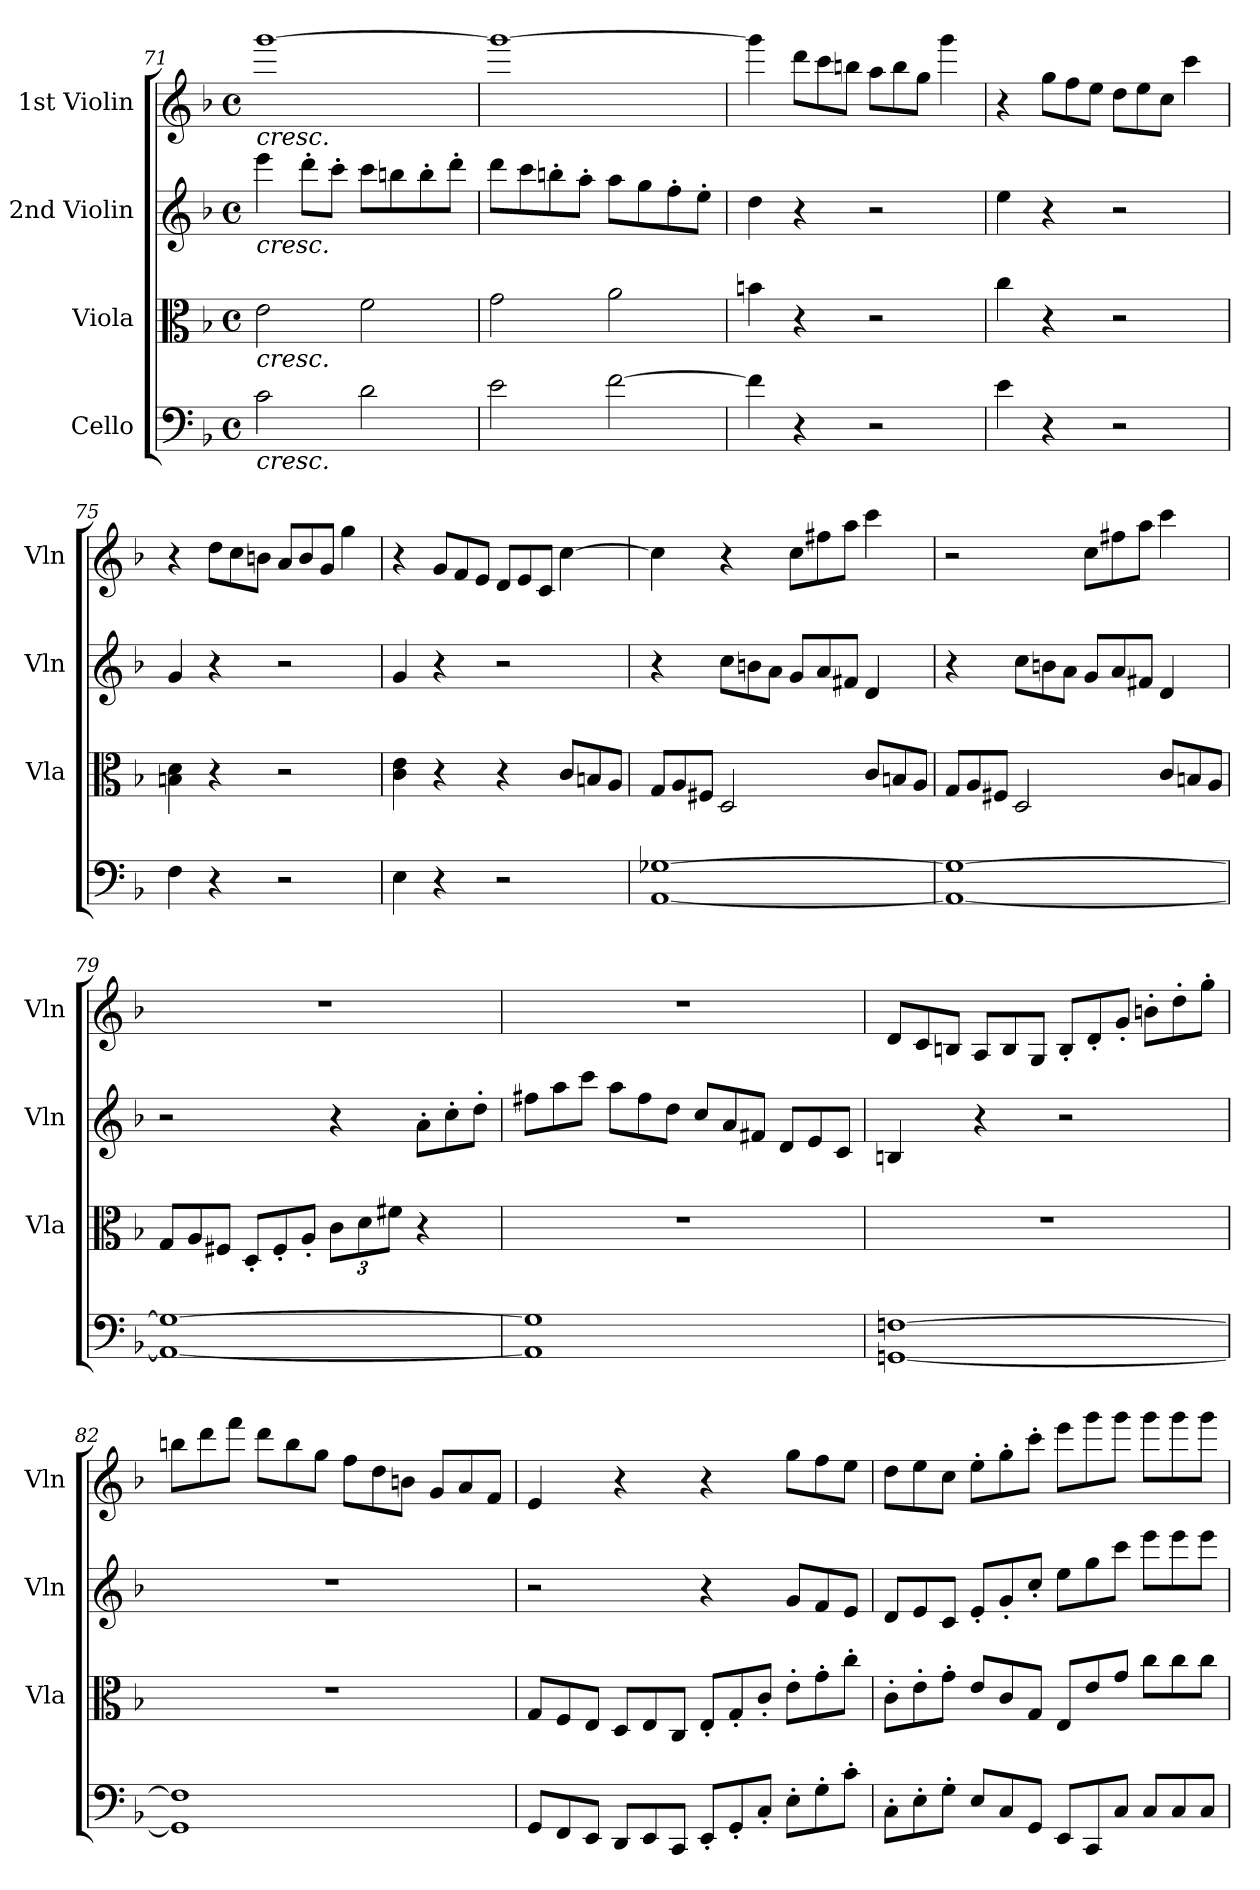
**kern	**kern	**kern	**kern
*part4	*part3	*part2	*part1
*staff4	*staff3	*staff2	*staff1
*I"Cello	*I"Viola	*I"2nd Violin	*I"1st Violin
*	*I'Vla	*I'Vln	*I'Vln
!!LO:PB:g=z
*clefF4	*clefC3	*clefG2	*clefG2
*k[b-]	*k[b-]	*k[b-]	*k[b-]
*M4/4	*M4/4	*M4/4	*M4/4
*met(c)	*met(c)	*met(c)	*met(c)
=71	=71	=71	=71
!	!	!	!LO:TX:b:i:t=cresc.
!	!	!LO:TX:b:i:t=cresc.	!
!	!LO:TX:b:i:t=cresc.	!	!
!LO:TX:b:i:t=cresc.	!	!	!
2c\	2e\	4eee\	[1ggg
.	.	8ddd'\L	.
.	.	8ccc'\J	.
2d\	2f\	8ccc\L	.
.	.	8bbn\	.
.	.	8bb'\	.
.	.	8ddd'\J	.
=72	=72	=72	=72
2e\	2g\	8ddd\L	1ggg_
.	.	8ccc\	.
.	.	8bbn'\	.
.	.	8aa'\J	.
[2f\	2a\	8aa\L	.
.	.	8gg\	.
.	.	8ff'\	.
.	.	8ee'\J	.
!!LO:LB:g=z
=73	=73	=73	=73
4f\]	4bn\	4dd\	4ggg\]
*	*	*	*Xtuplet
4r	4r	4r	12ddd\L
.	.	.	12ccc\
.	.	.	12bbn\J
2r	2r	2r	12aa\L
.	.	.	12bb\
.	.	.	12gg\J
.	.	.	4ggg\
=74	=74	=74	=74
4e\	4cc\	4ee\	4r
4r	4r	4r	12gg\L
.	.	.	12ff\
.	.	.	12ee\J
2r	2r	2r	12dd\L
.	.	.	12ee\
.	.	.	12cc\J
.	.	.	4ccc\
=75	=75	=75	=75
4F\	4Bn\ 4d\	4g/	4r
4r	4r	4r	12dd\L
.	.	.	12cc\
.	.	.	12bn\J
2r	2r	2r	12a/L
.	.	.	12b/
.	.	.	12g/J
.	.	.	4gg\
=76	=76	=76	=76
4E\	4c\ 4e\	4g/	4r
4r	4r	4r	12g/L
.	.	.	12f/
.	.	.	12e/J
2r	4r	2r	12d/L
.	.	.	12e/
.	.	.	12c/J
*	*Xtuplet	*	*
.	12c/L	.	[4cc\
.	12Bn/	.	.
.	12A/J	.	.
!!LO:LB:g=z
=77	=77	=77	=77
[1AA [1G-X	12G/L	4r	4cc\]
.	12A/	.	.
.	12F#X/J	.	.
*	*	*Xtuplet	*
.	2D/	12cc\L	4r
.	.	12bn\	.
.	.	12a\J	.
.	.	12g/L	12cc\L
.	.	12a/	12ff#X\
.	.	12f#X/J	12aa\J
.	12c/L	4d/	4ccc\
.	12Bn/	.	.
.	12A/J	.	.
=78	=78	=78	=78
1AA_ 1G-_	12G/L	4r	2r
.	12A/	.	.
.	12F#X/J	.	.
.	2D/	12cc\L	.
.	.	12bn\	.
.	.	12a\J	.
.	.	12g/L	12cc\L
.	.	12a/	12ff#X\
.	.	12f#X/J	12aa\J
.	12c/L	4d/	4ccc\
.	12Bn/	.	.
.	12A/J	.	.
!!LO:PB:g=z
=79	=79	=79	=79
1AA_ 1G-_	12G/L	2r	1r
.	12A/	.	.
.	12F#X/J	.	.
.	12D'/L	.	.
.	12F#'/	.	.
.	12A'/J	.	.
*	*tuplet	*	*
*	*Xbrackettup	*	*
.	12c\L	4r	.
.	12d\	.	.
.	12f#X\J	.	.
.	4r	12a'\L	.
.	.	12cc'\	.
.	.	12dd'\J	.
=80	=80	=80	=80
1AA] 1G-]	1r	12ff#X\L	1r
.	.	12aa\	.
.	.	12ccc\J	.
.	.	12aa\L	.
.	.	12ff#\	.
.	.	12dd\J	.
.	.	12cc/L	.
.	.	12a/	.
.	.	12f#X/J	.
.	.	12d/L	.
.	.	12e/	.
.	.	12c/J	.
=81	=81	=81	=81
[1GGn [1Fn	1r	4Bn/	12d/L
.	.	.	12c/
.	.	.	12Bn/J
.	.	4r	12A/L
.	.	.	12B/
.	.	.	12G/J
.	.	2r	12B'/L
.	.	.	12d'/
.	.	.	12g'/J
.	.	.	12bn'\L
.	.	.	12dd'\
.	.	.	12gg'\J
!!LO:LB:g=z
=82	=82	=82	=82
1GG] 1F]	1r	1r	12bbn\L
.	.	.	12ddd\
.	.	.	12fff\J
.	.	.	12ddd\L
.	.	.	12bb\
.	.	.	12gg\J
.	.	.	12ff\L
.	.	.	12dd\
.	.	.	12bn\J
.	.	.	12g/L
.	.	.	12a/
.	.	.	12f/J
=83	=83	=83	=83
*Xtuplet	*Xtuplet	*	*
12GG/L	12G/L	2r	4e/
12FF/	12F/	.	.
12EE/J	12E/J	.	.
12DD/L	12D/L	.	4r
12EE/	12E/	.	.
12CC/J	12C/J	.	.
12EE'/L	12E'/L	4r	4r
12GG'/	12G'/	.	.
12C'/J	12c'/J	.	.
12E'\L	12e'\L	12g/L	12gg\L
12G'\	12g'\	12f/	12ff\
12c'\J	12cc'\J	12e/J	12ee\J
=84	=84	=84	=84
12C'\L	12c'\L	12d/L	12dd\L
12E'\	12e'\	12e/	12ee\
12G'\J	12g'\J	12c/J	12cc\J
12E/L	12e/L	12e'/L	12ee'\L
12C/	12c/	12g'/	12gg'\
12GG/J	12G/J	12cc'/J	12ccc'\J
12EE/L	12E/L	12ee\L	12eee\L
12CC/	12e/	12gg\	12ggg\
12C/J	12g/J	12ccc\J	12ggg\J
12C/L	12cc\L	12eee\L	12ggg\L
12C/	12cc\	12eee\	12ggg\
12C/J	12cc\J	12eee\J	12ggg\J
=	=	=	=
*-	*-	*-	*-
